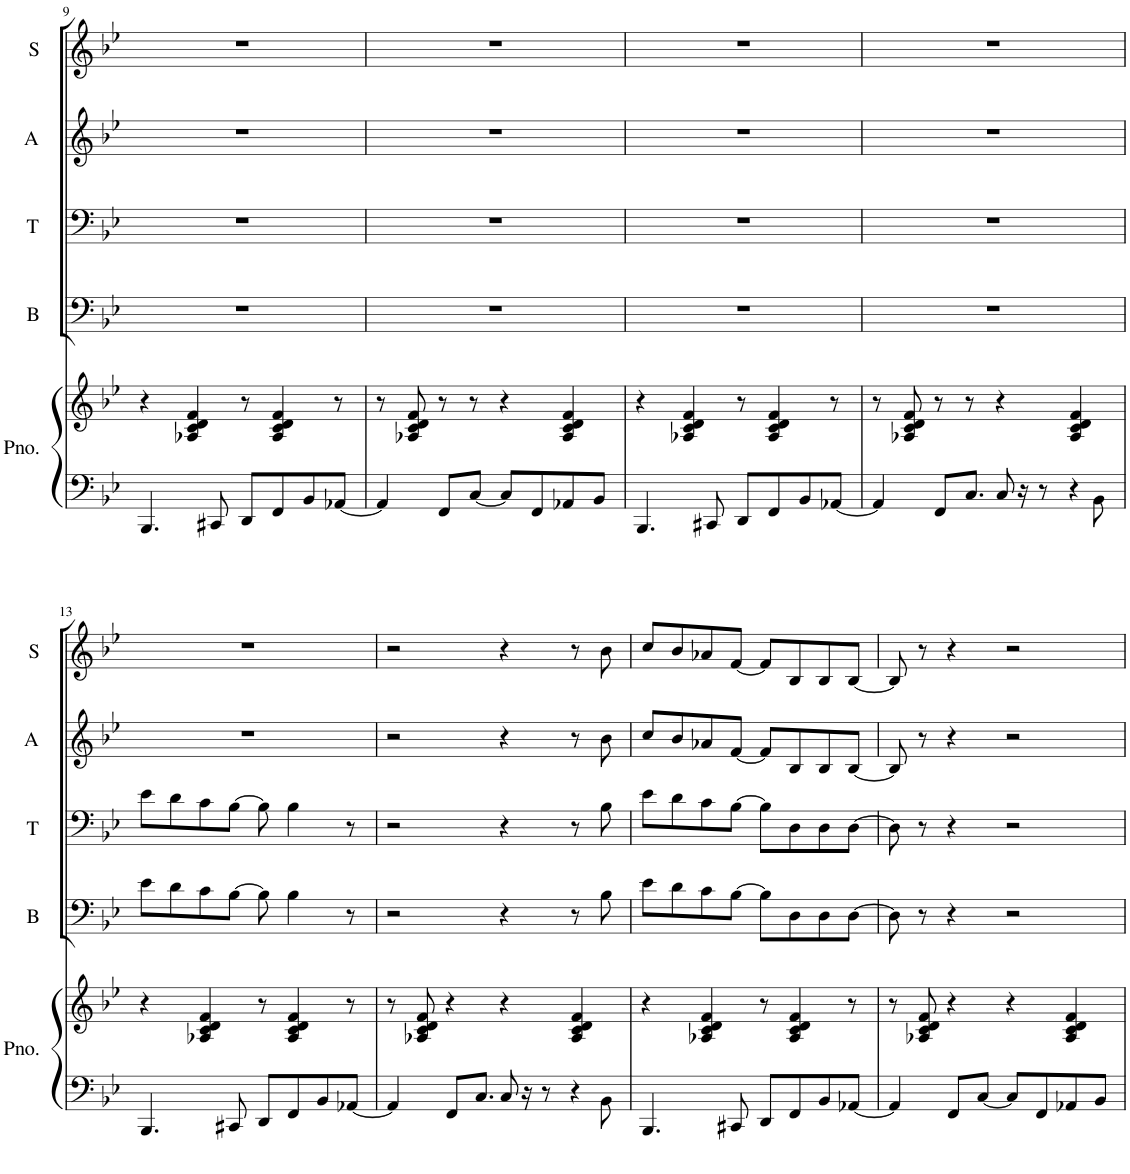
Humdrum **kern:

**kern	**kern	**kern	**kern	**kern	**kern
*part5	*part5	*part4	*part3	*part2	*part1
*staff6	*staff5	*staff4	*staff3	*staff2	*staff1
*I"Piano	*	*I"Bass	*I"Tenor	*I"Alto	*I"Soprano
*I'Pno.	*	*I'B	*I'T	*I'A	*I'S
!!LO:PB:g=z
*clefF4	*clefG2	*clefF4	*clefF4	*clefG2	*clefG2
*k[b-e-]	*k[b-e-]	*k[b-e-]	*k[b-e-]	*k[b-e-]	*k[b-e-]
*M4/4	*M4/4	*M4/4	*M4/4	*M4/4	*M4/4
=9	=9	=9	=9	=9	=9
4.BBB-/	4r	1r	1r	1r	1r
.	4A-X/ 4c/ 4d/ 4f/	.	.	.	.
8CC#X/	.	.	.	.	.
8DD/L	8r	.	.	.	.
8FF/	4A-/ 4c/ 4d/ 4f/	.	.	.	.
8BB-/	.	.	.	.	.
[8AA-X/J	8r	.	.	.	.
=10	=10	=10	=10	=10	=10
4AA-/]	8r	1r	1r	1r	1r
.	8A-X/ 8c/ 8d/ 8f/	.	.	.	.
8FF/L	8r	.	.	.	.
[8C/J	8r	.	.	.	.
8C/L]	4r	.	.	.	.
8FF/	.	.	.	.	.
8AA-X/	4A-/ 4c/ 4d/ 4f/	.	.	.	.
8BB-/J	.	.	.	.	.
=11	=11	=11	=11	=11	=11
4.BBB-/	4r	1r	1r	1r	1r
.	4A-X/ 4c/ 4d/ 4f/	.	.	.	.
8CC#X/	.	.	.	.	.
8DD/L	8r	.	.	.	.
8FF/	4A-/ 4c/ 4d/ 4f/	.	.	.	.
8BB-/	.	.	.	.	.
[8AA-X/J	8r	.	.	.	.
=12	=12	=12	=12	=12	=12
4AA-/]	8r	1r	1r	1r	1r
.	8A-X/ 8c/ 8d/ 8f/	.	.	.	.
8FF/L	8r	.	.	.	.
8.C/J	8r	.	.	.	.
.	4r	.	.	.	.
8C/	.	.	.	.	.
16r	.	.	.	.	.
8r	4A-/ 4c/ 4d/ 4f/	.	.	.	.
4r	.	.	.	.	.
.	4ryy	4ryy	4ryy	4ryy	4ryy
8BB-\	.	.	.	.	.
!!LO:LB:g=z
=13	=13	=13	=13	=13	=13
4.BBB-/	4r	8e-\L	8e-\L	1r	1r
.	.	8d\	8d\	.	.
.	4A-X/ 4c/ 4d/ 4f/	8c\	8c\	.	.
8CC#X/	.	[8B-\J	[8B-\J	.	.
8DD/L	8r	8B-\]	8B-\]	.	.
8FF/	4A-/ 4c/ 4d/ 4f/	4B-\	4B-\	.	.
8BB-/	.	.	.	.	.
[8AA-X/J	8r	8r	8r	.	.
=14	=14	=14	=14	=14	=14
4AA-/]	8r	2r	2r	2r	2r
.	8A-X/ 8c/ 8d/ 8f/	.	.	.	.
8FF/L	4r	.	.	.	.
8.C/J	.	.	.	.	.
.	4r	4r	4r	4r	4r
8C/	.	.	.	.	.
16r	.	.	.	.	.
8r	4A-/ 4c/ 4d/ 4f/	8r	8r	8r	8r
4r	.	8B-\	8B-\	8b-\	8b-\
.	4ryy	4ryy	4ryy	4ryy	4ryy
8BB-\	.	.	.	.	.
=15	=15	=15	=15	=15	=15
4.BBB-/	4r	8e-\L	8e-\L	8cc/L	8cc/L
.	.	8d\	8d\	8b-/	8b-/
.	4A-X/ 4c/ 4d/ 4f/	8c\	8c\	8a-X/	8a-X/
8CC#X/	.	[8B-\J	[8B-\J	[8f/J	[8f/J
8DD/L	8r	8B-\L]	8B-\L]	8f/L]	8f/L]
8FF/	4A-/ 4c/ 4d/ 4f/	8D\	8D\	8B-/	8B-/
8BB-/	.	8D\	8D\	8B-/	8B-/
[8AA-X/J	8r	[8D\J	[8D\J	[8B-/J	[8B-/J
=16	=16	=16	=16	=16	=16
4AA-/]	8r	8D\]	8D\]	8B-/]	8B-/]
.	8A-X/ 8c/ 8d/ 8f/	8r	8r	8r	8r
8FF/L	4r	4r	4r	4r	4r
[8C/J	.	.	.	.	.
8C/L]	4r	2r	2r	2r	2r
8FF/	.	.	.	.	.
8AA-X/	4A-/ 4c/ 4d/ 4f/	.	.	.	.
8BB-/J	.	.	.	.	.
=	=	=	=	=	=
*-	*-	*-	*-	*-	*-
